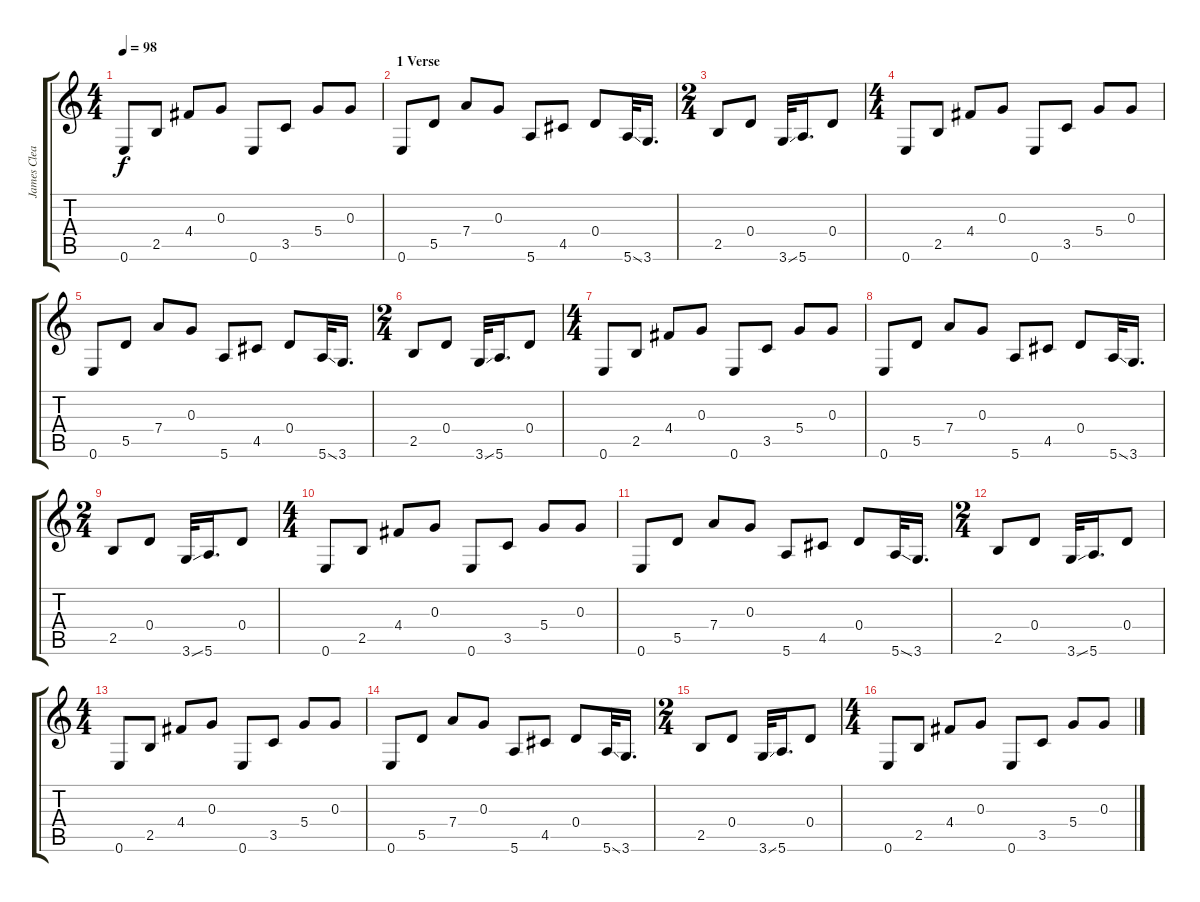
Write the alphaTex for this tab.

\track ("James Clean" "James Clea") {instrument electricguitarclean}
\staff {score tabs}
\tuning (E4 B3 G3 D3 A2 E2) {hide}
\ts (4 4)
\tempo 98
\clef g2
\ks c
0.6.8{dy f} 2.5.8 4.4.8 0.3.8 0.6.8 3.5.8 5.4.8 0.3.8 |
\section ("" "1 Verse")
0.6.8 5.5.8 7.4.8 0.3.8 5.6.8 4.5.8 0.4.8 5.6{ss}.32 3.6.16{d} |
\ts (2 4)
2.5.8 0.4.8 3.6{ss}.32 5.6.16{d} 0.4.8 |
\ts (4 4)
0.6.8 2.5.8 4.4.8 0.3.8 0.6.8 3.5.8 5.4.8 0.3.8 |
0.6.8 5.5.8 7.4.8 0.3.8 5.6.8 4.5.8 0.4.8 5.6{ss}.32 3.6.16{d} |
\ts (2 4)
2.5.8 0.4.8 3.6{ss}.32 5.6.16{d} 0.4.8 |
\ts (4 4)
0.6.8 2.5.8 4.4.8 0.3.8 0.6.8 3.5.8 5.4.8 0.3.8 |
0.6.8 5.5.8 7.4.8 0.3.8 5.6.8 4.5.8 0.4.8 5.6{ss}.32 3.6.16{d} |
\ts (2 4)
2.5.8 0.4.8 3.6{ss}.32 5.6.16{d} 0.4.8 |
\ts (4 4)
0.6.8 2.5.8 4.4.8 0.3.8 0.6.8 3.5.8 5.4.8 0.3.8 |
0.6.8 5.5.8 7.4.8 0.3.8 5.6.8 4.5.8 0.4.8 5.6{ss}.32 3.6.16{d} |
\ts (2 4)
2.5.8 0.4.8 3.6{ss}.32 5.6.16{d} 0.4.8 |
\ts (4 4)
0.6.8 2.5.8 4.4.8 0.3.8 0.6.8 3.5.8 5.4.8 0.3.8 |
0.6.8 5.5.8 7.4.8 0.3.8 5.6.8 4.5.8 0.4.8 5.6{ss}.32 3.6.16{d} |
\ts (2 4)
2.5.8 0.4.8 3.6{ss}.32 5.6.16{d} 0.4.8 |
\ts (4 4)
0.6.8 2.5.8 4.4.8 0.3.8 0.6.8 3.5.8 5.4.8 0.3.8
